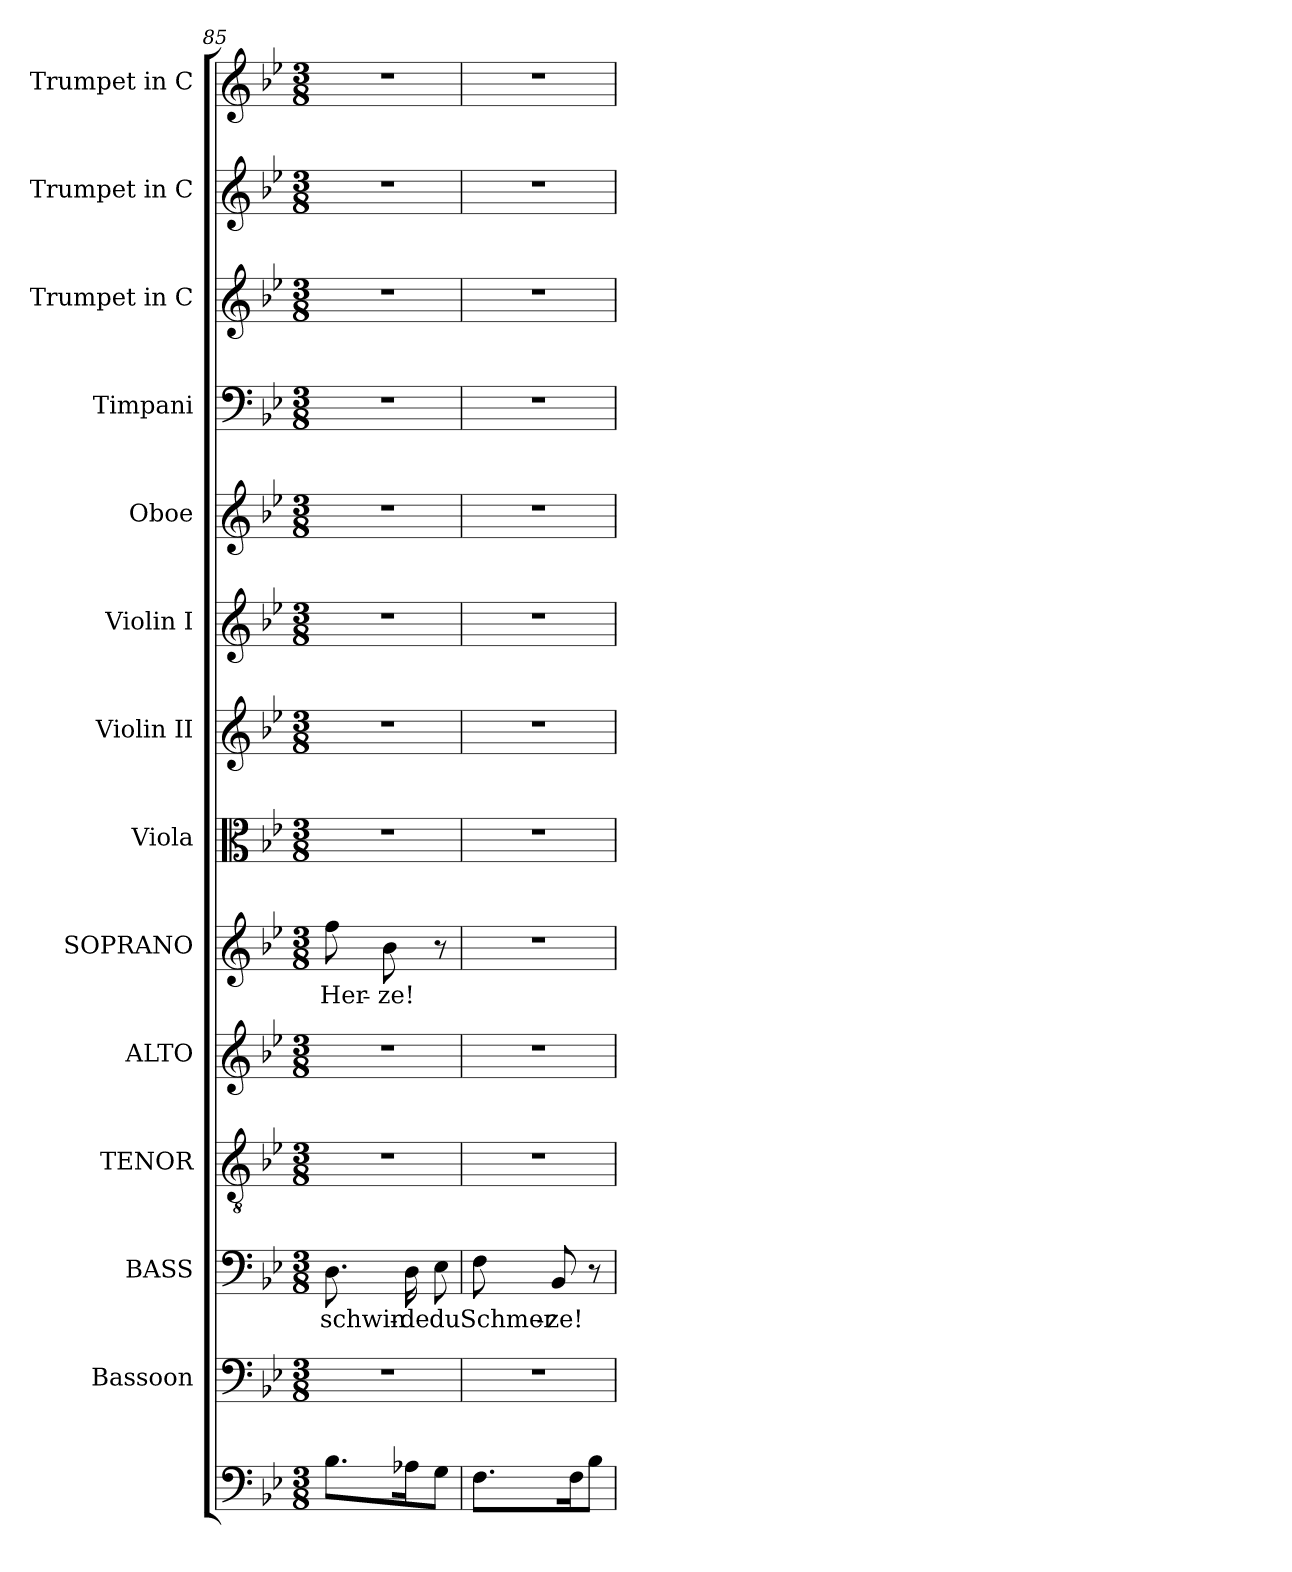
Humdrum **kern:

**kern	**kern	**kern	**text	**kern	**kern	**kern	**text	**kern	**kern	**kern	**kern	**kern	**kern	**kern	**kern
*part14	*part13	*part12	*part12	*part11	*part10	*part9	*part9	*part8	*part7	*part6	*part5	*part4	*part3	*part2	*part1
*staff14	*staff13	*staff12	*staff12	*staff11	*staff10	*staff9	*staff9	*staff8	*staff7	*staff6	*staff5	*staff4	*staff3	*staff2	*staff1
*	*I"Bassoon	*I"BASS	*	*I"TENOR	*I"ALTO	*I"SOPRANO	*	*I"Viola	*I"Violin II	*I"Violin I	*I"Oboe	*I"Timpani	*I"Trumpet in C	*I"Trumpet in C	*I"Trumpet in C
*	*	*	*	*	*I'Alto	*I'Soprano	*	*I'Viola	*I'Violin II	*I'Violin I	*I'Oboe	*I'Timp.	*	*	*
*clefF4	*clefF4	*clefF4	*	*clefGv2	*clefG2	*clefG2	*	*clefC3	*clefG2	*clefG2	*clefG2	*clefF4	*clefG2	*clefG2	*clefG2
*	*	*	*	*ITrd7c12	*	*	*	*	*	*	*	*	*	*	*
*k[b-e-]	*k[b-e-]	*k[b-e-]	*	*k[b-e-]	*k[b-e-]	*k[b-e-]	*	*k[b-e-]	*k[b-e-]	*k[b-e-]	*k[b-e-]	*k[b-e-]	*k[b-e-]	*k[b-e-]	*k[b-e-]
*B-:	*B-:	*B-:	*	*B-:	*B-:	*B-:	*	*B-:	*B-:	*B-:	*B-:	*B-:	*B-:	*B-:	*B-:
*M3/8	*M3/8	*M3/8	*	*M3/8	*M3/8	*M3/8	*	*M3/8	*M3/8	*M3/8	*M3/8	*M3/8	*M3/8	*M3/8	*M3/8
=85	=85	=85	=85	=85	=85	=85	=85	=85	=85	=85	=85	=85	=85	=85	=85
!	!LO:N:vis=1	!	!	!	!	!	!	!	!	!	!	!	!	!	!
!	!	!	!LO:LY:b:color=#000000	!LO:N:vis=1	!LO:N:vis=1	!	!	!	!	!	!	!	!	!	!
!	!	!	!	!	!	!	!LO:LY:b:color=#000000	!LO:N:vis=1	!LO:N:vis=1	!LO:N:vis=1	!LO:N:vis=1	!LO:N:vis=1	!LO:N:vis=1	!LO:N:vis=1	!LO:N:vis=1
8.B-i\L	4.r	8.Di\	-schwin-	4.r	4.r	8ffi\	Her-	4.r	4.r	4.r	4.r	4.r	4.r	4.r	4.r
!	!	!	!	!	!	!	!LO:LY:b:color=#000000	!	!	!	!	!	!	!	!
.	.	.	.	.	.	8b-i\	-ze!	.	.	.	.	.	.	.	.
!	!	!	!LO:LY:b:color=#000000	!	!	!	!	!	!	!	!	!	!	!	!
16A-Xi\k	.	16Di\	-de	.	.	.	.	.	.	.	.	.	.	.	.
!	!	!	!LO:LY:b:color=#000000	!	!	!	!	!	!	!	!	!	!	!	!
8Gi\J	.	8E-i\	du	.	.	8r	.	.	.	.	.	.	.	.	.
=86	=86	=86	=86	=86	=86	=86	=86	=86	=86	=86	=86	=86	=86	=86	=86
!	!LO:N:vis=1	!	!	!	!	!	!	!	!	!	!	!	!	!	!
!	!	!	!LO:LY:b:color=#000000	!LO:N:vis=1	!LO:N:vis=1	!LO:N:vis=1	!	!LO:N:vis=1	!LO:N:vis=1	!LO:N:vis=1	!LO:N:vis=1	!LO:N:vis=1	!LO:N:vis=1	!LO:N:vis=1	!LO:N:vis=1
8.Fi\L	4.r	8Fi\	Schmer-	4.r	4.r	4.r	.	4.r	4.r	4.r	4.r	4.r	4.r	4.r	4.r
!	!	!	!LO:LY:b:color=#000000	!	!	!	!	!	!	!	!	!	!	!	!
.	.	8BB-i/	-ze!	.	.	.	.	.	.	.	.	.	.	.	.
16Fi\k	.	.	.	.	.	.	.	.	.	.	.	.	.	.	.
8B-i\J	.	8r	.	.	.	.	.	.	.	.	.	.	.	.	.
=	=	=	=	=	=	=	=	=	=	=	=	=	=	=	=
*-	*-	*-	*-	*-	*-	*-	*-	*-	*-	*-	*-	*-	*-	*-	*-
